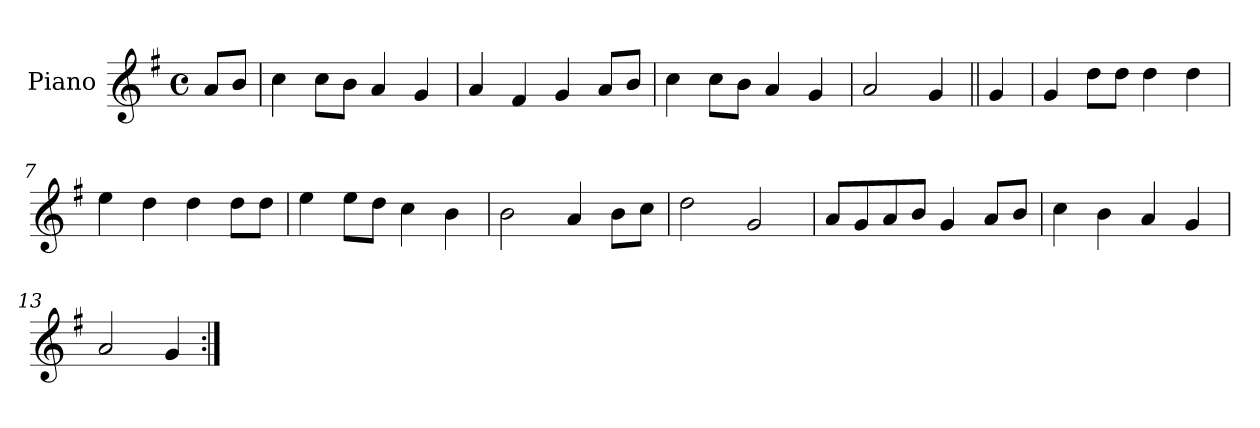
**kern
*part1
*staff1
*I"Piano
*I'Pno.
*clefG2
*k[f#]
*M4/4
*met(c)
=
8a/L
8b/J
=1
4cc\
8cc\L
8b\J
4a/
4g/
=2
4a/
4f#/
4g/
8a/L
8b/J
=3
4cc\
8cc\L
8b\J
4a/
4g/
=4
2a/
4g/
=5||
4g/
=6
4g/
8dd\L
8dd\J
4dd\
4dd\
=7
4ee\
4dd\
4dd\
8dd\L
8dd\J
=8
4ee\
8ee\L
8dd\J
4cc\
4b\
!!LO:LB:g=z
=9
2b\
4a/
8b\L
8cc\J
=10
2dd\
2g/
=11
8a/L
8g/
8a/
8b/J
4g/
8a/L
8b/J
=12
4cc\
4b\
4a/
4g/
=13
2a/
4g/
=:|!
*-
